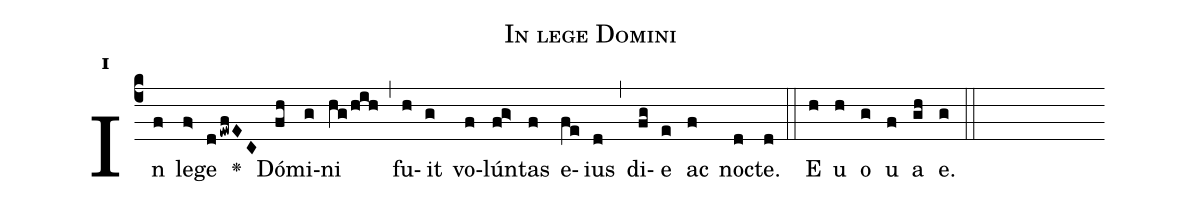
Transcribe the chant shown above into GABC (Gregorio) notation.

name:In lege Domini;
office-part:Antiphona;
mode:1;
%%
initial-style: 1;
name: In lege Domini;
book: calithes.it;
occasion: Psalterium Hebdomada I Dominica;
office-part: Officium Lectionis Ant 1;
user-notes: ;
commentary: ;
annotation: 1g;
centering-scheme: english;
fontsize: 12;
font: OFLSortsMillGoudy;
height: 11;
width: 4.5;
%%
(c4)In(f) le(f>)ge(dewfEC) <v>\greheightstar</v>() Dó(fh)mi(g)ni(hg/hih) (,) fu(h)it(g) vo(f)lún(fg>)tas(f) e(fe)ius(d) (,) di(fg)e(e) ac(f) no(d)cte.(d) (::)
E(h) u(h) o(g) u(f) a(gh) e.(g) (::)
